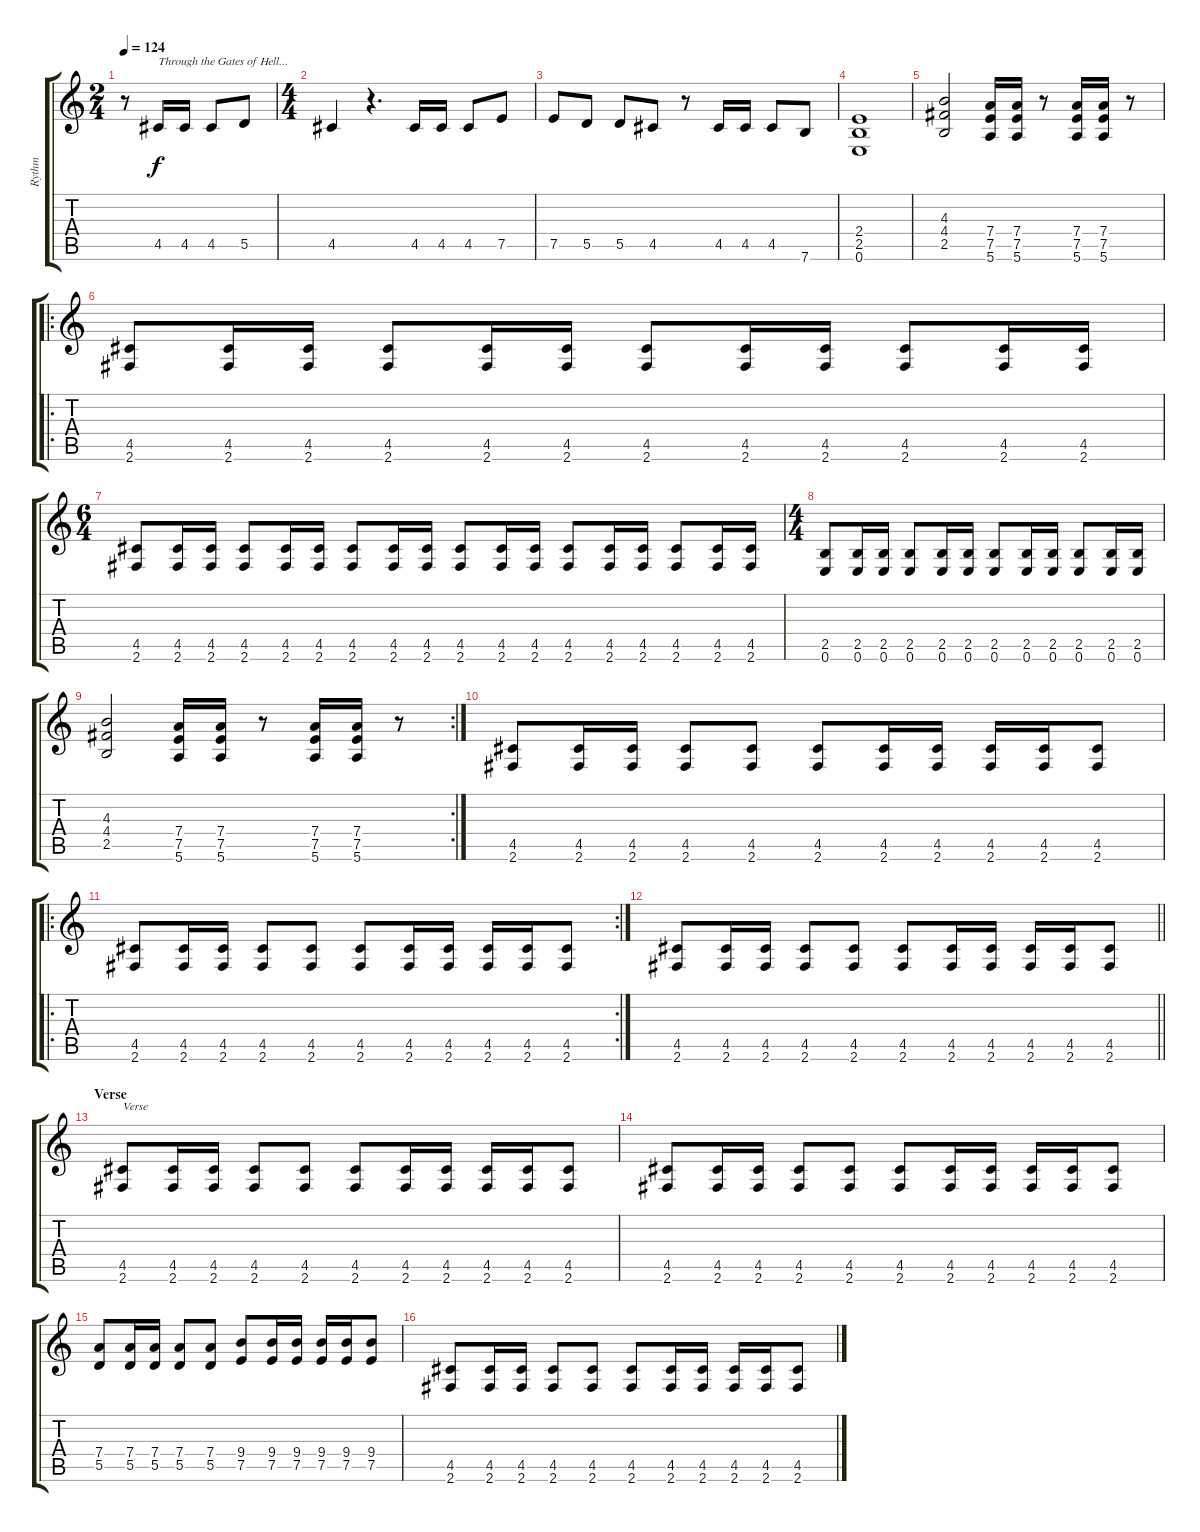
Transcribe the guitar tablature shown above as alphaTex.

\track ("Rythm" "Rythm") {instrument distortionguitar}
\staff {score tabs}
\tuning (E4 B3 G3 D3 A2 E2) {hide}
\ts (2 4)
\tempo 124
\clef g2
\ks c
r.8{dy f volume 16 instrument cello} 4.5.16{txt "Through the Gates of Hell..."} 4.5.16 4.5.8 5.5.8 |
\ts (4 4)
4.5.4 r.4{d} 4.5.16 4.5.16 4.5.8 7.5.8 |
7.5.8 5.5.8 5.5.8 4.5.8 r.8 4.5.16 4.5.16 4.5.8 7.6.8 |
(2.4 2.5 0.6).1{volume 13 instrument distortionguitar} |
(4.3 4.4 2.5).2 (7.4 7.5 5.6).16 (7.4 7.5 5.6).16 r.8 (7.4 7.5 5.6).16 (7.4 7.5 5.6).16 r.8 |
\ro
(4.5 2.6).8 (4.5 2.6).16 (4.5 2.6).16 (4.5 2.6).8 (4.5 2.6).16 (4.5 2.6).16 (4.5 2.6).8 (4.5 2.6).16 (4.5 2.6).16 (4.5 2.6).8 (4.5 2.6).16 (4.5 2.6).16 |
\ts (6 4)
(4.5 2.6).8 (4.5 2.6).16 (4.5 2.6).16 (4.5 2.6).8 (4.5 2.6).16 (4.5 2.6).16 (4.5 2.6).8 (4.5 2.6).16 (4.5 2.6).16 (4.5 2.6).8 (4.5 2.6).16 (4.5 2.6).16 (4.5 2.6).8 (4.5 2.6).16 (4.5 2.6).16 (4.5 2.6).8 (4.5 2.6).16 (4.5 2.6).16 |
\ts (4 4)
(2.5 0.6).8 (2.5 0.6).16 (2.5 0.6).16 (2.5 0.6).8 (2.5 0.6).16 (2.5 0.6).16 (2.5 0.6).8 (2.5 0.6).16 (2.5 0.6).16 (2.5 0.6).8 (2.5 0.6).16 (2.5 0.6).16 |
\rc 2
(4.3 4.4 2.5).2 (7.4 7.5 5.6).16 (7.4 7.5 5.6).16 r.8 (7.4 7.5 5.6).16 (7.4 7.5 5.6).16 r.8 |
(4.5 2.6).8 (4.5 2.6).16 (4.5 2.6).16 (4.5 2.6).8 (4.5 2.6).8 (4.5 2.6).8 (4.5 2.6).16 (4.5 2.6).16 (4.5 2.6).16 (4.5 2.6).16 (4.5 2.6).8 |
\ro
\rc 2
(4.5 2.6).8 (4.5 2.6).16 (4.5 2.6).16 (4.5 2.6).8 (4.5 2.6).8 (4.5 2.6).8 (4.5 2.6).16 (4.5 2.6).16 (4.5 2.6).16 (4.5 2.6).16 (4.5 2.6).8 |
\barLineRight lightlight
(4.5 2.6).8 (4.5 2.6).16 (4.5 2.6).16 (4.5 2.6).8 (4.5 2.6).8 (4.5 2.6).8 (4.5 2.6).16 (4.5 2.6).16 (4.5 2.6).16 (4.5 2.6).16 (4.5 2.6).8 |
\section ("" "Verse")
(4.5 2.6).8{txt "Verse"} (4.5 2.6).16 (4.5 2.6).16 (4.5 2.6).8 (4.5 2.6).8 (4.5 2.6).8 (4.5 2.6).16 (4.5 2.6).16 (4.5 2.6).16 (4.5 2.6).16 (4.5 2.6).8 |
(4.5 2.6).8 (4.5 2.6).16 (4.5 2.6).16 (4.5 2.6).8 (4.5 2.6).8 (4.5 2.6).8 (4.5 2.6).16 (4.5 2.6).16 (4.5 2.6).16 (4.5 2.6).16 (4.5 2.6).8 |
(7.4 5.5).8 (7.4 5.5).16 (7.4 5.5).16 (7.4 5.5).8 (7.4 5.5).8 (9.4 7.5).8 (9.4 7.5).16 (9.4 7.5).16 (9.4 7.5).16 (9.4 7.5).16 (9.4 7.5).8 |
(4.5 2.6).8 (4.5 2.6).16 (4.5 2.6).16 (4.5 2.6).8 (4.5 2.6).8 (4.5 2.6).8 (4.5 2.6).16 (4.5 2.6).16 (4.5 2.6).16 (4.5 2.6).16 (4.5 2.6).8
